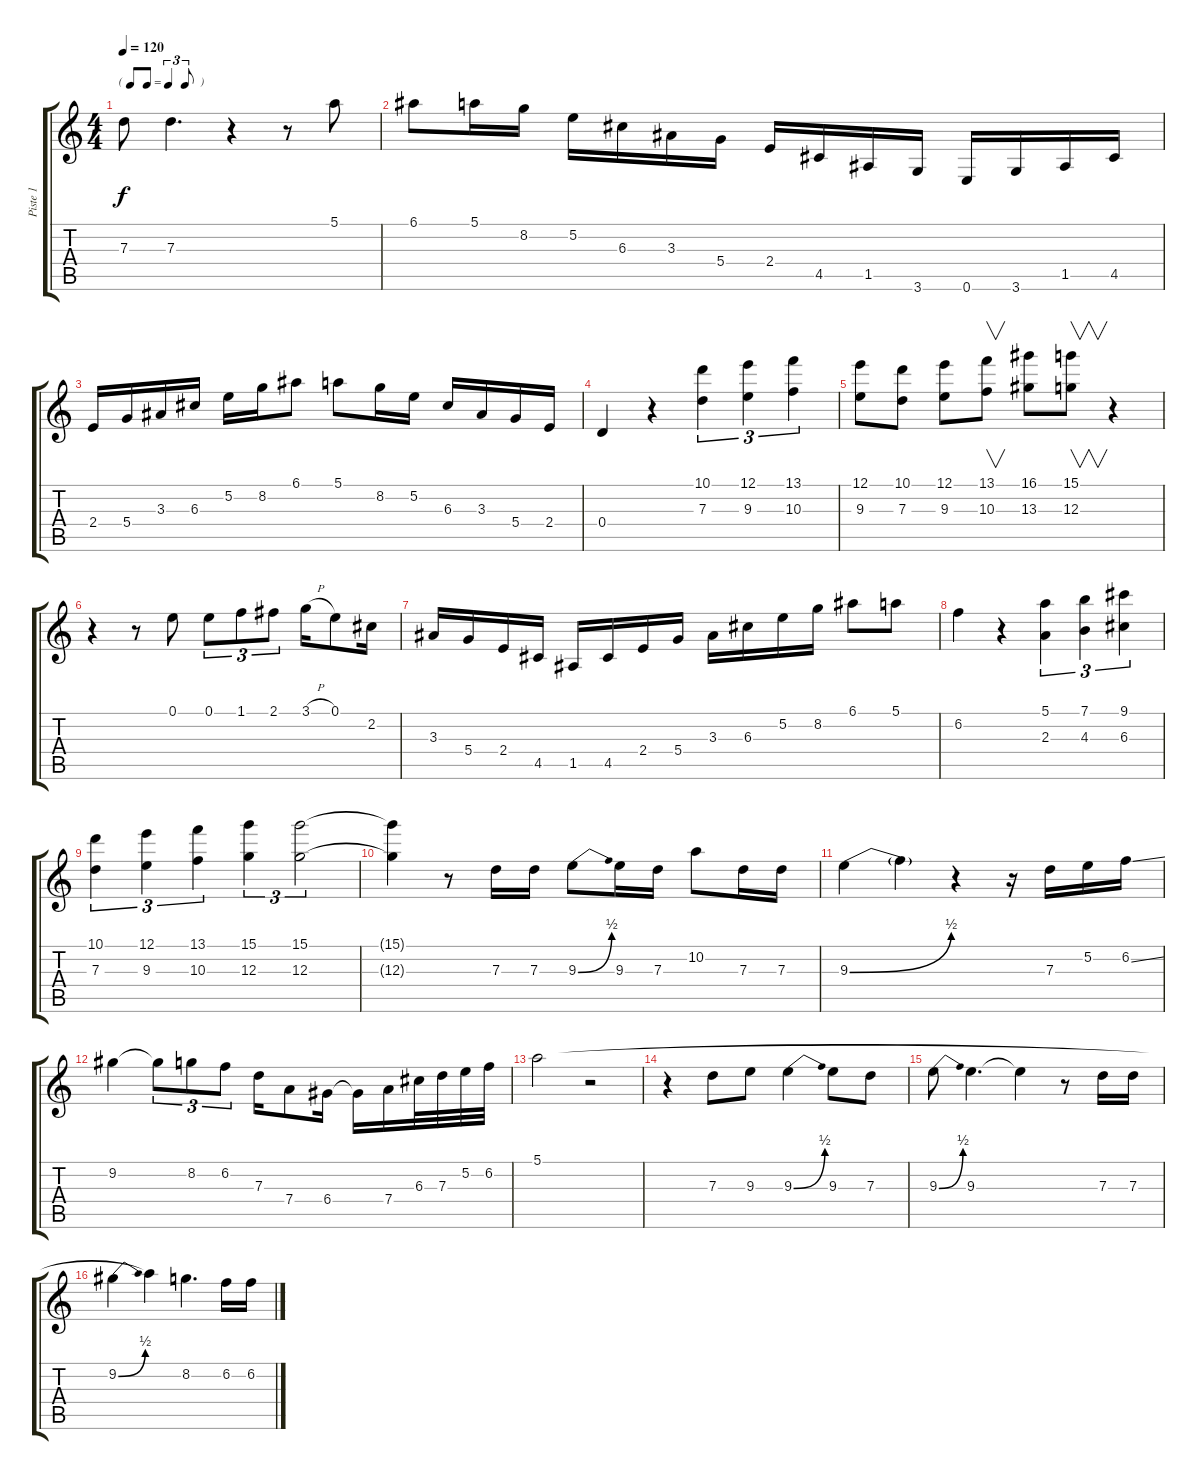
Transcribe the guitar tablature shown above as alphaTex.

\track ("Piste 1" "Piste 1") {instrument acousticguitarnylon}
\staff {score tabs}
\tuning (E4 B3 G3 D3 A2 E2) {hide}
\ts (4 4)
\tf triplet8th
\tempo 120
\clef g2
\ks c
7.3.8{dy f} 7.3.4{d} r.4 r.8 5.1.8 |
6.1.8 5.1.16 8.2.16 5.2.16 6.3.16 3.3.16 5.4.16 2.4.16 4.5.16 1.5.16 3.6.16 0.6.16 3.6.16 1.5.16 4.5.16 |
2.4.16 5.4.16 3.3.16 6.3.16 5.2.16 8.2.16 6.1.8 5.1.8 8.2.16 5.2.16 6.3.16 3.3.16 5.4.16 2.4.16 |
0.4.4 r.4 (10.1 7.3).4{tu (3 2)} (12.1 9.3).4{tu (3 2)} (13.1 10.3).4{tu (3 2)} |
(12.1 9.3).8 (10.1 7.3).8 (12.1 9.3).8 (13.1 10.3).8{v} (16.1 13.3).8 (15.1 12.3).8{v} r.4 |
r.4 r.8 0.1.8 0.1.8{tu (3 2)} 1.1.8{tu (3 2)} 2.1.8{tu (3 2)} 3.1{h}.16 0.1.8 2.2.16 |
3.3.16 5.4.16 2.4.16 4.5.16 1.5.16 4.5.16 2.4.16 5.4.16 3.3.16 6.3.16 5.2.16 8.2.16 6.1.8 5.1.8 |
6.2.4 r.4 (5.1 2.3).4{tu (3 2)} (7.1 4.3).4{tu (3 2)} (9.1 6.3).4{tu (3 2)} |
(10.1 7.3).4{tu (3 2)} (12.1 9.3).4{tu (3 2)} (13.1 10.3).4{tu (3 2)} (15.1 12.3).4{tu (3 2)} (15.1 12.3).2{tu (3 2)} |
(15.1{t} 12.3{t}).4 r.8 7.3.16 7.3.16 9.3{be (bend 0 0 60 2)}.8 9.3.16 7.3.16 10.2.8 7.3.16 7.3.16 |
9.3{be (bend 0 0 60 2)}.4 9.3{t}.4 r.4 r.16 7.3.16 5.2.16 6.2{ss}.16 |
9.2.4 9.2{t}.8{tu (3 2)} 8.2.8{tu (3 2)} 6.2.8{tu (3 2)} 7.3.16 7.4.8 6.4.16 6.4{t}.16 7.4.16 6.3.32 7.3.32 5.2.32 6.2.32 |
5.1.2 r.2 |
r.4 7.3.8 9.3.8 9.3{be (bend 0 0 60 2)}.4 9.3.8 7.3.8 |
9.3{be (bend 0 0 60 2)}.8 9.3.4{d} 9.3{t}.4 r.8 7.3.16 7.3.16 |
9.2{be (bend 0 0 60 2)}.4 5.1{t}.4 8.2.4{d} 6.2.16 6.2.16
